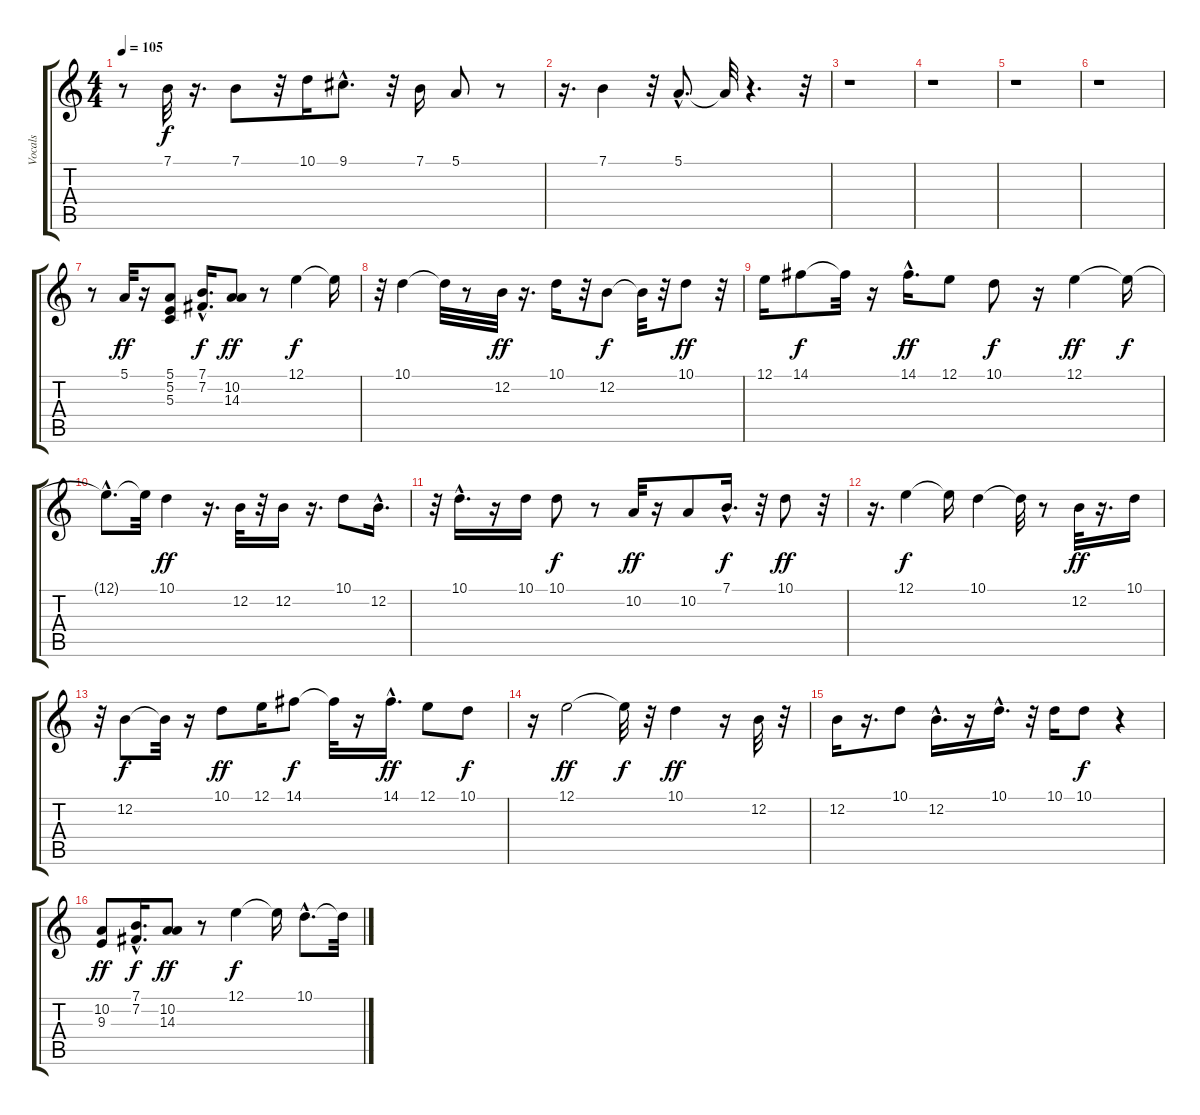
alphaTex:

\track ("Vocals" "Vocals") {instrument panflute}
\staff {score tabs}
\tuning (E4 B3 G3 D3 A2 E2) {hide}
\ts (4 4)
\tempo 105
\clef g2
\ks c
r.8{dy f} 7.1.32 r.16{d} 7.1.8 r.32 10.1.16 9.1{hac}.8{d} r.32 7.1.16 5.1.8 r.8 |
r.16{d} 7.1.4 r.32 5.1{hac}.8{d} 5.1{t}.32 r.4{d} r.32 |
r.1 |
r.1 |
r.1 |
r.1 |
r.8 5.1.32{dy ff} r.16 (5.1 5.2 5.3).8 (7.1{hac} 7.2{hac}).16{d dy f} (10.2 14.3).8{dy ff} r.8 12.1.4{dy f} 12.1{t}.16 |
r.32 10.1.4 10.1{t}.32 r.8 12.2.32{dy ff} r.16{d} 10.1.16 r.32 12.2.8{dy f} 12.2{t}.32 r.32 10.1.8{dy ff} r.32 |
12.1.16 14.1.8{dy f} 14.1{t}.32 r.16 14.1{hac}.16{d dy ff} 12.1.8 10.1.8{dy f} r.16 12.1.4{dy ff} 12.1{t}.16{dy f} |
12.1{hac t}.8{d} 12.1{t}.32 10.1.4{dy ff} r.16{d} 12.2.32 r.32 12.2.16 r.16{d} 10.1.8 12.2{hac}.16{d} |
r.32 10.1{hac}.16{d} r.16 10.1.16 10.1.8{dy f} r.8 10.2.32{dy ff} r.16 10.2.8 7.1{hac}.16{d dy f} r.32 10.1.8{dy ff} r.32 |
r.16{d} 12.1.4{dy f} 12.1{t}.16 10.1.4 10.1{t}.32 r.8 12.2.32{dy ff} r.16{d} 10.1.16 |
r.32 12.2.8{dy f} 12.2{t}.32 r.16 10.1.8{dy ff} 12.1.16 14.1.8{dy f} 14.1{t}.32 r.16 14.1{hac}.16{d dy ff} 12.1.8 10.1.8{dy f} |
r.16 12.1.2{dy ff} 12.1{t}.32{dy f} r.32 10.1.4{dy ff} r.16 12.2.32 r.32 |
12.2.16 r.16{d} 10.1.8 12.2{hac}.16{d} r.16 10.1{hac}.16{d} r.32 10.1.16 10.1.8{dy f} r.4 |
(10.2 9.3).8{dy ff} (7.1{hac} 7.2{hac}).16{d dy f} (10.2 14.3).8{dy ff} r.8 12.1.4{dy f} 12.1{t}.16 10.1{hac}.8{d} 10.1{t}.32
